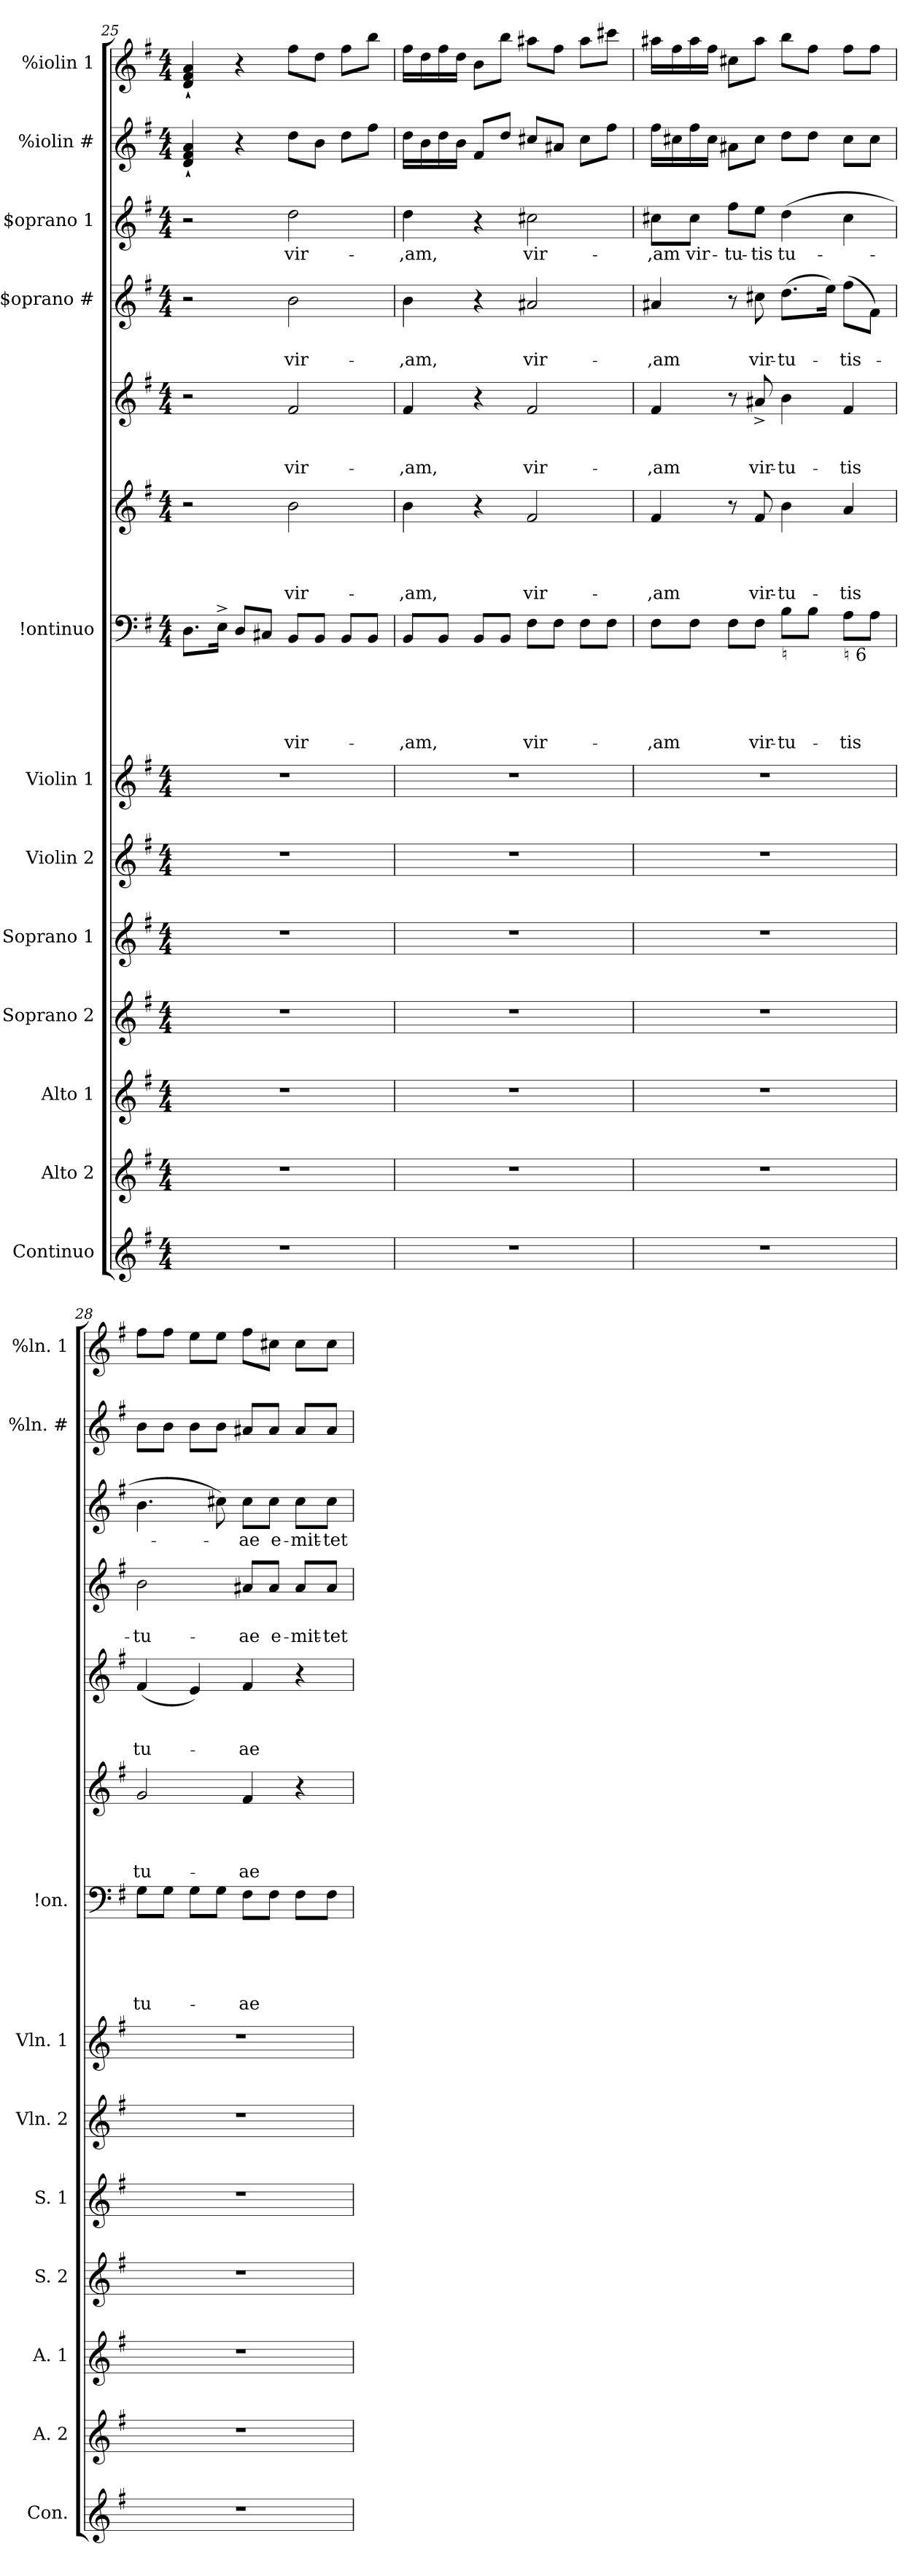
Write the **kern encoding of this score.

**kern	**kern	**kern	**kern	**kern	**kern	**kern	**kern	**text	**text	**text	**text	**text	**kern	**text	**text	**text	**text	**kern	**text	**text	**text	**kern	**text	**text	**kern	**text	**kern	**kern
*part14	*part13	*part12	*part11	*part10	*part9	*part8	*part7	*part7	*part7	*part7	*part7	*part7	*part6	*part6	*part6	*part6	*part6	*part5	*part5	*part5	*part5	*part4	*part4	*part4	*part3	*part3	*part2	*part1
*staff14	*staff13	*staff12	*staff11	*staff10	*staff9	*staff8	*staff7	*staff7	*staff7	*staff7	*staff7	*staff7	*staff6	*staff6	*staff6	*staff6	*staff6	*staff5	*staff5	*staff5	*staff5	*staff4	*staff4	*staff4	*staff3	*staff3	*staff2	*staff1
*I"Continuo	*I"Alto 2	*I"Alto 1	*I"Soprano 2	*I"Soprano 1	*I"Violin 2	*I"Violin 1	*I"!ontinuo	*	*	*	*	*	*I""lto #	*	*	*	*	*I""lto 1	*	*	*	*I"$oprano #	*	*	*I"$oprano 1	*	*I"%iolin #	*I"%iolin 1
*I'Con.	*I'A. 2	*I'A. 1	*I'S. 2	*I'S. 1	*I'Vln. 2	*I'Vln. 1	*I'!on.	*	*	*	*	*	*	*	*	*	*	*	*	*	*	*	*	*	*	*	*I'%ln. #	*I'%ln. 1
*clefG2	*clefG2	*clefG2	*clefG2	*clefG2	*clefG2	*clefG2	*clefF4	*	*	*	*	*	*clefG2	*	*	*	*	*clefG2	*	*	*	*clefG2	*	*	*clefG2	*	*clefG2	*clefG2
*k[f#]	*k[f#]	*k[f#]	*k[f#]	*k[f#]	*k[f#]	*k[f#]	*k[f#]	*	*	*	*	*	*k[f#]	*	*	*	*	*k[f#]	*	*	*	*k[f#]	*	*	*k[f#]	*	*k[f#]	*k[f#]
*G:	*G:	*G:	*G:	*G:	*G:	*G:	*G:	*	*	*	*	*	*G:	*	*	*	*	*G:	*	*	*	*G:	*	*	*G:	*	*G:	*G:
*M4/4	*M4/4	*M4/4	*M4/4	*M4/4	*M4/4	*M4/4	*M4/4	*	*	*	*	*	*M4/4	*	*	*	*	*M4/4	*	*	*	*M4/4	*	*	*M4/4	*	*M4/4	*M4/4
=25	=25	=25	=25	=25	=25	=25	=25	=25	=25	=25	=25	=25	=25	=25	=25	=25	=25	=25	=25	=25	=25	=25	=25	=25	=25	=25	=25	=25
1r	1r	1r	1r	1r	1r	1r	8.D\L	.	.	.	.	.	2r	.	.	.	.	2r	.	.	.	2r	.	.	2r	.	4d/`< 4f#/`< 4a/`<	4d/`< 4f#/`< 4a/`<
.	.	.	.	.	.	.	16E^>\Jk	.	.	.	.	.	.	.	.	.	.	.	.	.	.	.	.	.	.	.	.	.
.	.	.	.	.	.	.	8D/L	.	.	.	.	.	.	.	.	.	.	.	.	.	.	.	.	.	.	.	4r	4r
.	.	.	.	.	.	.	8C#X/J	.	.	.	.	.	.	.	.	.	.	.	.	.	.	.	.	.	.	.	.	.
!	!	!	!	!	!	!	!	!	!	!	!	!LO:LY:a	!	!	!	!	!LO:LY:b	!	!	!	!LO:LY:b	!	!	!LO:LY:b	!	!LO:LY:b	!	!
.	.	.	.	.	.	.	8BB/L	.	.	.	.	vir-	2b\	.	.	.	vir-	2f#/	.	.	vir-	2b\	.	vir-	2dd\	vir-	8dd\L	8ff#\L
.	.	.	.	.	.	.	8BB/J	.	.	.	.	.	.	.	.	.	.	.	.	.	.	.	.	.	.	.	8b\J	8dd\J
.	.	.	.	.	.	.	8BB/L	.	.	.	.	.	.	.	.	.	.	.	.	.	.	.	.	.	.	.	8dd\L	8ff#\L
.	.	.	.	.	.	.	8BB/J	.	.	.	.	.	.	.	.	.	.	.	.	.	.	.	.	.	.	.	8ff#\J	8bb\J
=26	=26	=26	=26	=26	=26	=26	=26	=26	=26	=26	=26	=26	=26	=26	=26	=26	=26	=26	=26	=26	=26	=26	=26	=26	=26	=26	=26	=26
!	!	!	!	!	!	!	!	!	!	!	!	!LO:LY:a	!	!	!	!	!LO:LY:b	!	!	!	!LO:LY:b	!	!	!LO:LY:b	!	!LO:LY:b	!	!
1r	1r	1r	1r	1r	1r	1r	8BB/L	.	.	.	.	-,am,	4b\	.	.	.	-,am,	4f#/	.	.	-,am,	4b\	.	-,am,	4dd\	-,am,	16dd\LL	16ff#\LL
.	.	.	.	.	.	.	.	.	.	.	.	.	.	.	.	.	.	.	.	.	.	.	.	.	.	.	16b\	16dd\
.	.	.	.	.	.	.	8BB/J	.	.	.	.	.	.	.	.	.	.	.	.	.	.	.	.	.	.	.	16dd\	16ff#\
.	.	.	.	.	.	.	.	.	.	.	.	.	.	.	.	.	.	.	.	.	.	.	.	.	.	.	16b\JJ	16dd\JJ
.	.	.	.	.	.	.	8BB/L	.	.	.	.	.	4r	.	.	.	.	4r	.	.	.	4r	.	.	4r	.	8f#/L	8b\L
.	.	.	.	.	.	.	8BB/J	.	.	.	.	.	.	.	.	.	.	.	.	.	.	.	.	.	.	.	8dd/J	8bb\J
!	!	!	!	!	!	!	!	!	!	!	!	!LO:LY:a	!	!	!	!	!LO:LY:b	!	!	!	!LO:LY:b	!	!	!LO:LY:b	!	!LO:LY:b	!	!
.	.	.	.	.	.	.	8F#\L	.	.	.	.	vir-	2f#/	.	.	.	vir-	2f#/	.	.	vir-	2a#X/	.	vir-	2cc#X\	vir-	8cc#X/L	8aa#X\L
.	.	.	.	.	.	.	8F#\J	.	.	.	.	.	.	.	.	.	.	.	.	.	.	.	.	.	.	.	8a#X/J	8ff#\J
.	.	.	.	.	.	.	8F#\L	.	.	.	.	.	.	.	.	.	.	.	.	.	.	.	.	.	.	.	8cc#\L	8aa#\L
.	.	.	.	.	.	.	8F#\J	.	.	.	.	.	.	.	.	.	.	.	.	.	.	.	.	.	.	.	8ff#\J	8ccc#X\J
!!LO:PB:g=z
=27	=27	=27	=27	=27	=27	=27	=27	=27	=27	=27	=27	=27	=27	=27	=27	=27	=27	=27	=27	=27	=27	=27	=27	=27	=27	=27	=27	=27
!	!	!	!	!	!	!	!	!	!	!	!	!LO:LY:a	!	!	!	!	!LO:LY:b	!	!	!	!LO:LY:b	!	!	!LO:LY:b	!	!LO:LY:b	!	!
1r	1r	1r	1r	1r	1r	1r	8F#\L	.	.	.	.	-,am	4f#/	.	.	.	-,am	4f#/	.	.	-,am	4a#X/	.	-,am	8cc#X\L	-,am	16ff#\LL	16aa#X\LL
.	.	.	.	.	.	.	.	.	.	.	.	.	.	.	.	.	.	.	.	.	.	.	.	.	.	.	16cc#X\	16ff#\
!	!	!	!	!	!	!	!	!	!	!	!	!	!	!	!	!	!	!	!	!	!	!	!	!	!	!LO:LY:b	!	!
.	.	.	.	.	.	.	8F#\J	.	.	.	.	.	.	.	.	.	.	.	.	.	.	.	.	.	8cc#\J	vir-	16ff#\	16aa#\
.	.	.	.	.	.	.	.	.	.	.	.	.	.	.	.	.	.	.	.	.	.	.	.	.	.	.	16cc#\JJ	16ff#\JJ
!	!	!	!	!	!	!	!	!	!	!	!	!	!	!	!	!	!	!	!	!	!	!	!	!	!	!LO:LY:b	!	!
.	.	.	.	.	.	.	8F#\L	.	.	.	.	.	8r	.	.	.	.	8r	.	.	.	8r	.	.	8ff#\L	-tu-	8a#X\L	8cc#X\L
!	!	!	!	!	!	!	!	!	!	!	!	!LO:LY:a	!	!	!	!	!LO:LY:b	!	!	!	!LO:LY:b	!	!	!LO:LY:b	!	!LO:LY:b	!	!
.	.	.	.	.	.	.	8F#\J	.	.	.	.	vir-	8f#/	.	.	.	vir-	8a#X^</	.	.	vir-	8cc#X\	.	vir-	8ee\J	-tis	8cc#\J	8aa#\J
!	!	!	!	!	!	!	!LO:TX:b:t=♮	!	!	!	!	!	!	!	!	!	!	!	!	!	!	!	!	!	!	!	!	!
!	!	!	!	!	!	!	!	!	!	!	!	!LO:LY:a	!	!	!	!	!LO:LY:b	!	!	!	!LO:LY:b	!	!	!LO:LY:b	!	!LO:LY:b	!	!
.	.	.	.	.	.	.	8B\L	.	.	.	.	-tu-	4b\	.	.	.	-tu-	4b\	.	.	-tu-	(>8.dd\L	.	-tu-	(>4dd\	tu-	8dd\L	8bb\L
.	.	.	.	.	.	.	8B\J	.	.	.	.	.	.	.	.	.	.	.	.	.	.	.	.	.	.	.	8dd\J	8ff#\J
.	.	.	.	.	.	.	.	.	.	.	.	.	.	.	.	.	.	.	.	.	.	16ee\Jk)	.	.	.	.	.	.
!	!	!	!	!	!	!	!LO:TX:b:t=♮ 6	!	!	!	!	!	!	!	!	!	!	!	!	!	!	!	!	!	!	!	!	!
!	!	!	!	!	!	!	!	!	!	!	!	!LO:LY:a	!	!	!	!	!LO:LY:b	!	!	!	!LO:LY:b	!	!	!LO:LY:b	!	!	!	!
.	.	.	.	.	.	.	8A\L	.	.	.	.	-tis	4a/	.	.	.	-tis	4f#/	.	.	-tis	(>8ff#\L	.	-tis-	4cc#\	.	8cc#\L	8ff#\L
.	.	.	.	.	.	.	8A\J	.	.	.	.	.	.	.	.	.	.	.	.	.	.	8f#\J)	.	.	.	.	8cc#\J	8ff#\J
=28	=28	=28	=28	=28	=28	=28	=28	=28	=28	=28	=28	=28	=28	=28	=28	=28	=28	=28	=28	=28	=28	=28	=28	=28	=28	=28	=28	=28
!	!	!	!	!	!	!	!	!	!	!	!	!LO:LY:a	!	!	!	!	!LO:LY:b	!	!	!	!LO:LY:b	!	!	!LO:LY:b	!	!	!	!
1r	1r	1r	1r	1r	1r	1r	8G\L	.	.	.	.	tu-	2g/	.	.	.	tu-	(<4f#/	.	.	tu-	2b\	.	-tu-	4.b\	.	8b\L	8ff#\L
.	.	.	.	.	.	.	8G\J	.	.	.	.	.	.	.	.	.	.	.	.	.	.	.	.	.	.	.	8b\J	8ff#\J
.	.	.	.	.	.	.	8G>\L	.	.	.	.	.	.	.	.	.	.	4e/)	.	.	.	.	.	.	.	.	8b\L	8ee\L
.	.	.	.	.	.	.	8G\J	.	.	.	.	.	.	.	.	.	.	.	.	.	.	.	.	.	8cc#X\)	.	8b\J	8ee\J
!	!	!	!	!	!	!	!	!	!	!	!	!LO:LY:a	!	!	!	!	!LO:LY:b	!	!	!	!LO:LY:b	!	!	!LO:LY:b	!	!LO:LY:b	!	!
.	.	.	.	.	.	.	8F#\L	.	.	.	.	-ae	4f#/	.	.	.	-ae	4f#/	.	.	-ae	8a#X/L	.	-ae	8cc#\L	-ae	8a#X/L	8ff#\L
!	!	!	!	!	!	!	!	!	!	!	!	!	!	!	!	!	!	!	!	!	!	!	!	!LO:LY:b	!	!LO:LY:b	!	!
.	.	.	.	.	.	.	8F#\J	.	.	.	.	.	.	.	.	.	.	.	.	.	.	8a#/J	.	e-	8cc#\J	e-	8a#/J	8cc#X\J
!	!	!	!	!	!	!	!	!	!	!	!	!	!	!	!	!	!	!	!	!	!	!	!	!LO:LY:b	!	!LO:LY:b	!	!
.	.	.	.	.	.	.	8F#\L	.	.	.	.	.	4r	.	.	.	.	4r	.	.	.	8a#/L	.	-mit-	8cc#\L	-mit-	8a#/L	8cc#\L
!	!	!	!	!	!	!	!	!	!	!	!	!	!	!	!	!	!	!	!	!	!	!	!	!LO:LY:b	!	!LO:LY:b	!	!
.	.	.	.	.	.	.	8F#\J	.	.	.	.	.	.	.	.	.	.	.	.	.	.	8a#/J	.	-tet	8cc#\J	-tet	8a#/J	8cc#\J
=	=	=	=	=	=	=	=	=	=	=	=	=	=	=	=	=	=	=	=	=	=	=	=	=	=	=	=	=
*-	*-	*-	*-	*-	*-	*-	*-	*-	*-	*-	*-	*-	*-	*-	*-	*-	*-	*-	*-	*-	*-	*-	*-	*-	*-	*-	*-	*-
